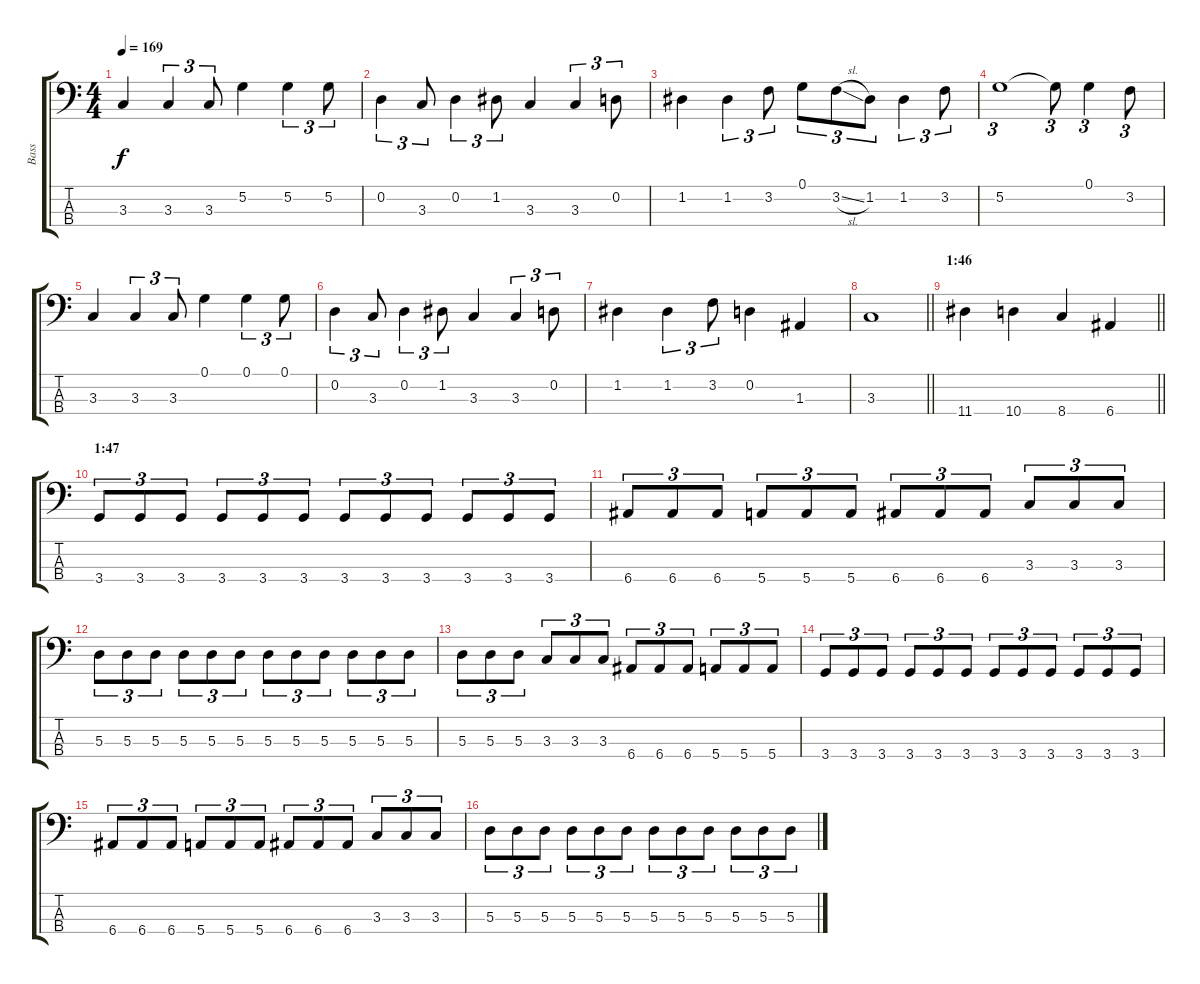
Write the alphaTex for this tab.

\track ("Bass" "Bass") {instrument electricbassfinger}
\staff {score tabs}
\tuning (G2 D2 A1 E1) {hide}
\ts (4 4)
\tempo 169
\clef f4
\ks c
3.3.4{dy f} 3.3.4{tu (3 2)} 3.3.8{tu (3 2)} 5.2.4 5.2.4{tu (3 2)} 5.2.8{tu (3 2)} |
0.2.4{tu (3 2)} 3.3.8{tu (3 2)} 0.2.4{tu (3 2)} 1.2.8{tu (3 2)} 3.3.4 3.3.4{tu (3 2)} 0.2.8{tu (3 2)} |
1.2.4 1.2.4{tu (3 2)} 3.2.8{tu (3 2)} 0.1.8{tu (3 2)} 3.2{sl}.8{tu (3 2)} 1.2.8{tu (3 2)} 1.2.4{tu (3 2)} 3.2.8{tu (3 2)} |
5.2.1{tu (3 2)} 5.2{t}.8{tu (3 2)} 0.1.4{tu (3 2)} 3.2.8{tu (3 2)} |
3.3.4 3.3.4{tu (3 2)} 3.3.8{tu (3 2)} 0.1.4 0.1.4{tu (3 2)} 0.1.8{tu (3 2)} |
0.2.4{tu (3 2)} 3.3.8{tu (3 2)} 0.2.4{tu (3 2)} 1.2.8{tu (3 2)} 3.3.4 3.3.4{tu (3 2)} 0.2.8{tu (3 2)} |
1.2.4 1.2.4{tu (3 2)} 3.2.8{tu (3 2)} 0.2.4 1.3.4 |
\barLineRight lightlight
3.3.1 |
\section ("" "1:46")
\barLineRight lightlight
11.4.4 10.4.4 8.4.4 6.4.4 |
\section ("" "1:47")
3.4.8{tu (3 2)} 3.4.8{tu (3 2)} 3.4.8{tu (3 2)} 3.4.8{tu (3 2)} 3.4.8{tu (3 2)} 3.4.8{tu (3 2)} 3.4.8{tu (3 2)} 3.4.8{tu (3 2)} 3.4.8{tu (3 2)} 3.4.8{tu (3 2)} 3.4.8{tu (3 2)} 3.4.8{tu (3 2)} |
6.4.8{tu (3 2)} 6.4.8{tu (3 2)} 6.4.8{tu (3 2)} 5.4.8{tu (3 2)} 5.4.8{tu (3 2)} 5.4.8{tu (3 2)} 6.4.8{tu (3 2)} 6.4.8{tu (3 2)} 6.4.8{tu (3 2)} 3.3.8{tu (3 2)} 3.3.8{tu (3 2)} 3.3.8{tu (3 2)} |
5.3.8{tu (3 2)} 5.3.8{tu (3 2)} 5.3.8{tu (3 2)} 5.3.8{tu (3 2)} 5.3.8{tu (3 2)} 5.3.8{tu (3 2)} 5.3.8{tu (3 2)} 5.3.8{tu (3 2)} 5.3.8{tu (3 2)} 5.3.8{tu (3 2)} 5.3.8{tu (3 2)} 5.3.8{tu (3 2)} |
5.3.8{tu (3 2)} 5.3.8{tu (3 2)} 5.3.8{tu (3 2)} 3.3.8{tu (3 2)} 3.3.8{tu (3 2)} 3.3.8{tu (3 2)} 6.4.8{tu (3 2)} 6.4.8{tu (3 2)} 6.4.8{tu (3 2)} 5.4.8{tu (3 2)} 5.4.8{tu (3 2)} 5.4.8{tu (3 2)} |
3.4.8{tu (3 2)} 3.4.8{tu (3 2)} 3.4.8{tu (3 2)} 3.4.8{tu (3 2)} 3.4.8{tu (3 2)} 3.4.8{tu (3 2)} 3.4.8{tu (3 2)} 3.4.8{tu (3 2)} 3.4.8{tu (3 2)} 3.4.8{tu (3 2)} 3.4.8{tu (3 2)} 3.4.8{tu (3 2)} |
6.4.8{tu (3 2)} 6.4.8{tu (3 2)} 6.4.8{tu (3 2)} 5.4.8{tu (3 2)} 5.4.8{tu (3 2)} 5.4.8{tu (3 2)} 6.4.8{tu (3 2)} 6.4.8{tu (3 2)} 6.4.8{tu (3 2)} 3.3.8{tu (3 2)} 3.3.8{tu (3 2)} 3.3.8{tu (3 2)} |
5.3.8{tu (3 2)} 5.3.8{tu (3 2)} 5.3.8{tu (3 2)} 5.3.8{tu (3 2)} 5.3.8{tu (3 2)} 5.3.8{tu (3 2)} 5.3.8{tu (3 2)} 5.3.8{tu (3 2)} 5.3.8{tu (3 2)} 5.3.8{tu (3 2)} 5.3.8{tu (3 2)} 5.3.8{tu (3 2)}
